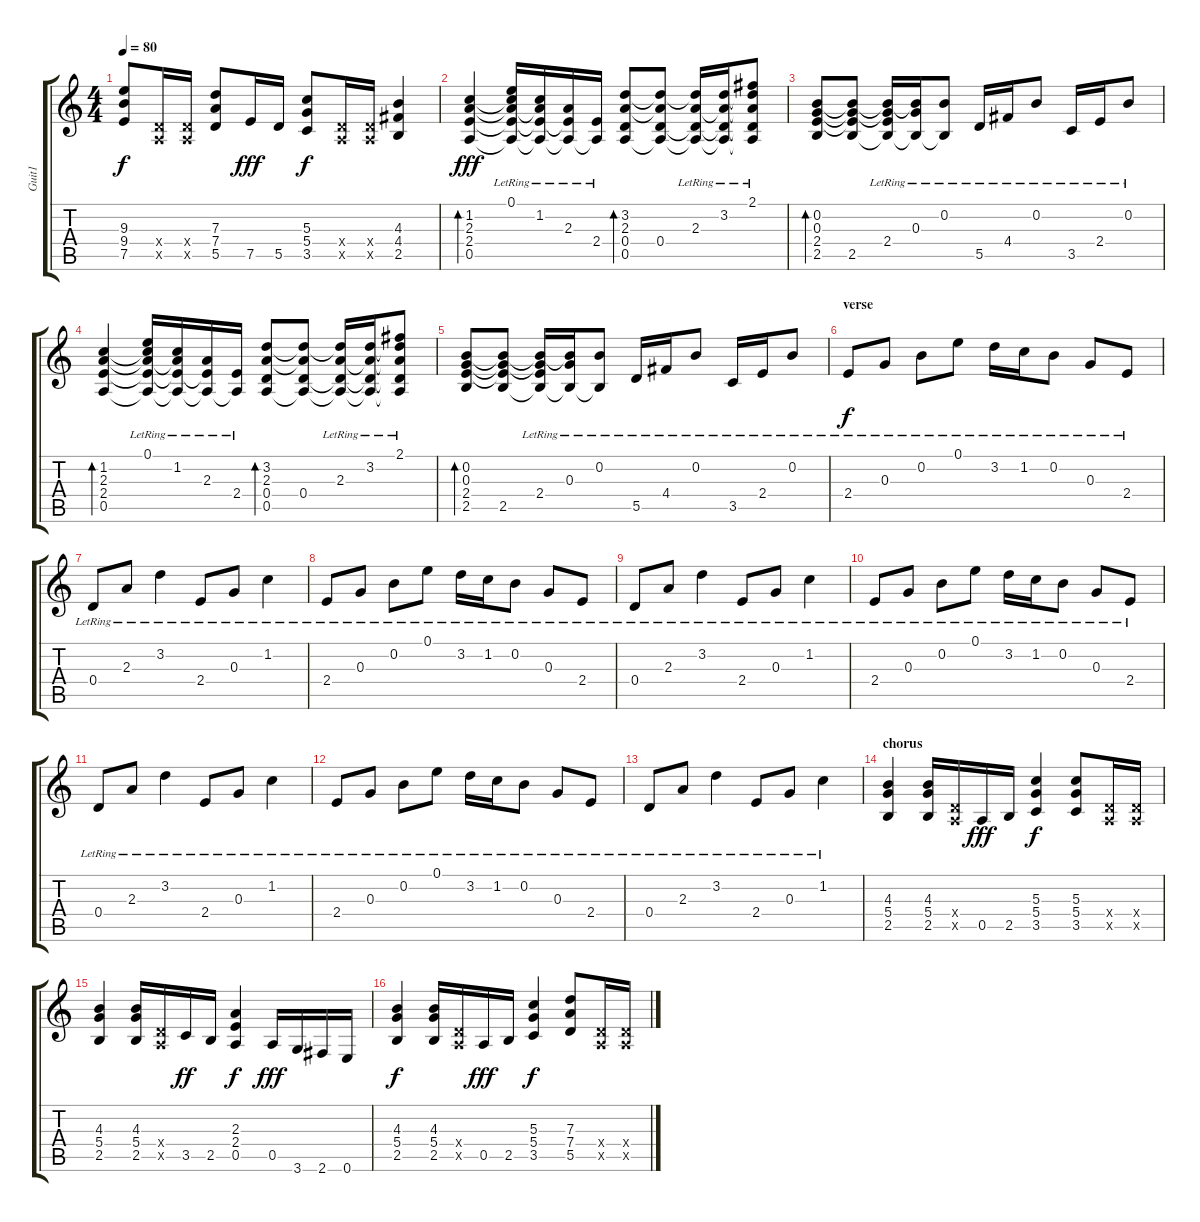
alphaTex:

\track ("Guit1" "Guit1") {instrument electricguitarclean}
\staff {score tabs}
\tuning (E4 B3 G3 D3 A2 E2) {hide}
\ts (4 4)
\tempo 80
\clef g2
\ks c
(9.3 9.4 7.5).8{dy f} (0.4{x} 0.5{x}).16 (0.4{x} 0.5{x}).16 (7.3 7.4 5.5).8 7.5.16{dy fff} 5.5.16 (5.3 5.4 3.5).8{dy f} (0.4{x} 0.5{x}).16 (0.4{x} 0.5{x}).16 (4.3 4.4 2.5).4 |
(1.2 2.3 2.4 0.5).4{bd 60 dy fff volume 11 instrument electricguitarclean} (0.1{lr} 1.2{t} 2.3{t} 2.4{t} 0.5{t}).16 (1.2{lr} 2.3{t} 2.4{t} 0.5{t}).16 (2.3{lr} 2.4{t} 0.5{t}).16 (2.4{lr} 0.5{t}).16 (3.2 2.3 0.4 0.5).8{bd 60} (3.2{t} 2.3{t} 0.4 0.5{t}).8 (3.2{t} 2.3{lr} 0.4{t} 0.5{t}).16 (3.2{lr} 2.3{t} 0.4{t} 0.5{t}).16 (2.1{lr} 3.2{t} 2.3{t} 0.4{t} 0.5{t}).8 |
(0.2 0.3 2.4 2.5).8{bd 60} (0.2{t} 0.3{t} 2.4{t} 2.5).8 (0.2{t} 0.3{t} 2.4{lr} 2.5{t}).16 (0.2{t} 0.3{lr} 2.5{t}).16 (0.2{lr} 2.5{t}).8 5.5{lr}.16 4.4{lr}.16 0.2{lr}.8 3.5{lr}.16 2.4{lr}.16 0.2{lr}.8 |
(1.2 2.3 2.4 0.5).4{bd 60} (0.1{lr} 1.2{t} 2.3{t} 2.4{t} 0.5{t}).16 (1.2{lr} 2.3{t} 2.4{t} 0.5{t}).16 (2.3{lr} 2.4{t} 0.5{t}).16 (2.4{lr} 0.5{t}).16 (3.2 2.3 0.4 0.5).8{bd 60} (3.2{t} 2.3{t} 0.4 0.5{t}).8 (3.2{t} 2.3{lr} 0.4{t} 0.5{t}).16 (3.2{lr} 2.3{t} 0.4{t} 0.5{t}).16 (2.1{lr} 3.2{t} 2.3{t} 0.4{t} 0.5{t}).8 |
(0.2 0.3 2.4 2.5).8{bd 60} (0.2{t} 0.3{t} 2.4{t} 2.5).8 (0.2{t} 0.3{t} 2.4{lr} 2.5{t}).16 (0.2{t} 0.3{lr} 2.5{t}).16 (0.2{lr} 2.5{t}).8 5.5{lr}.16 4.4{lr}.16 0.2{lr}.8 3.5{lr}.16 2.4{lr}.16 0.2{lr}.8 |
\section ("" "verse")
2.4{lr}.8{dy f} 0.3{lr}.8 0.2{lr}.8 0.1{lr}.8 3.2{lr}.16 1.2{lr}.16 0.2{lr}.8 0.3{lr}.8 2.4{lr}.8 |
0.4{lr}.8 2.3{lr}.8 3.2{lr}.4 2.4{lr}.8 0.3{lr}.8 1.2{lr}.4 |
2.4{lr}.8 0.3{lr}.8 0.2{lr}.8 0.1{lr}.8 3.2{lr}.16 1.2{lr}.16 0.2{lr}.8 0.3{lr}.8 2.4{lr}.8 |
0.4{lr}.8 2.3{lr}.8 3.2{lr}.4 2.4{lr}.8 0.3{lr}.8 1.2{lr}.4 |
2.4{lr}.8 0.3{lr}.8 0.2{lr}.8 0.1{lr}.8 3.2{lr}.16 1.2{lr}.16 0.2{lr}.8 0.3{lr}.8 2.4{lr}.8 |
0.4{lr}.8 2.3{lr}.8 3.2{lr}.4 2.4{lr}.8 0.3{lr}.8 1.2{lr}.4 |
2.4{lr}.8 0.3{lr}.8 0.2{lr}.8 0.1{lr}.8 3.2{lr}.16 1.2{lr}.16 0.2{lr}.8 0.3{lr}.8 2.4{lr}.8 |
0.4{lr}.8 2.3{lr}.8 3.2{lr}.4 2.4{lr}.8 0.3{lr}.8 1.2{lr}.4 |
\section ("" "chorus")
(4.3 5.4 2.5).4{volume 11 instrument overdrivenguitar} (4.3 5.4 2.5).16 (0.4{x} 0.5{x}).16 0.5.16{dy fff} 2.5.16 (5.3 5.4 3.5).4{dy f} (5.3 5.4 3.5).8 (0.4{x} 0.5{x}).16 (0.4{x} 0.5{x}).16 |
(4.3 5.4 2.5).4 (4.3 5.4 2.5).16 (0.4{x} 0.5{x}).16 3.5.16{dy ff} 2.5.16 (2.3 2.4 0.5).4{dy f} 0.5.16{dy fff} 3.6.16 2.6.16 0.6.16 |
(4.3 5.4 2.5).4{dy f} (4.3 5.4 2.5).16 (0.4{x} 0.5{x}).16 0.5.16{dy fff} 2.5.16 (5.3 5.4 3.5).4{dy f} (7.3 7.4 5.5).8 (0.4{x} 0.5{x}).16 (0.4{x} 0.5{x}).16
